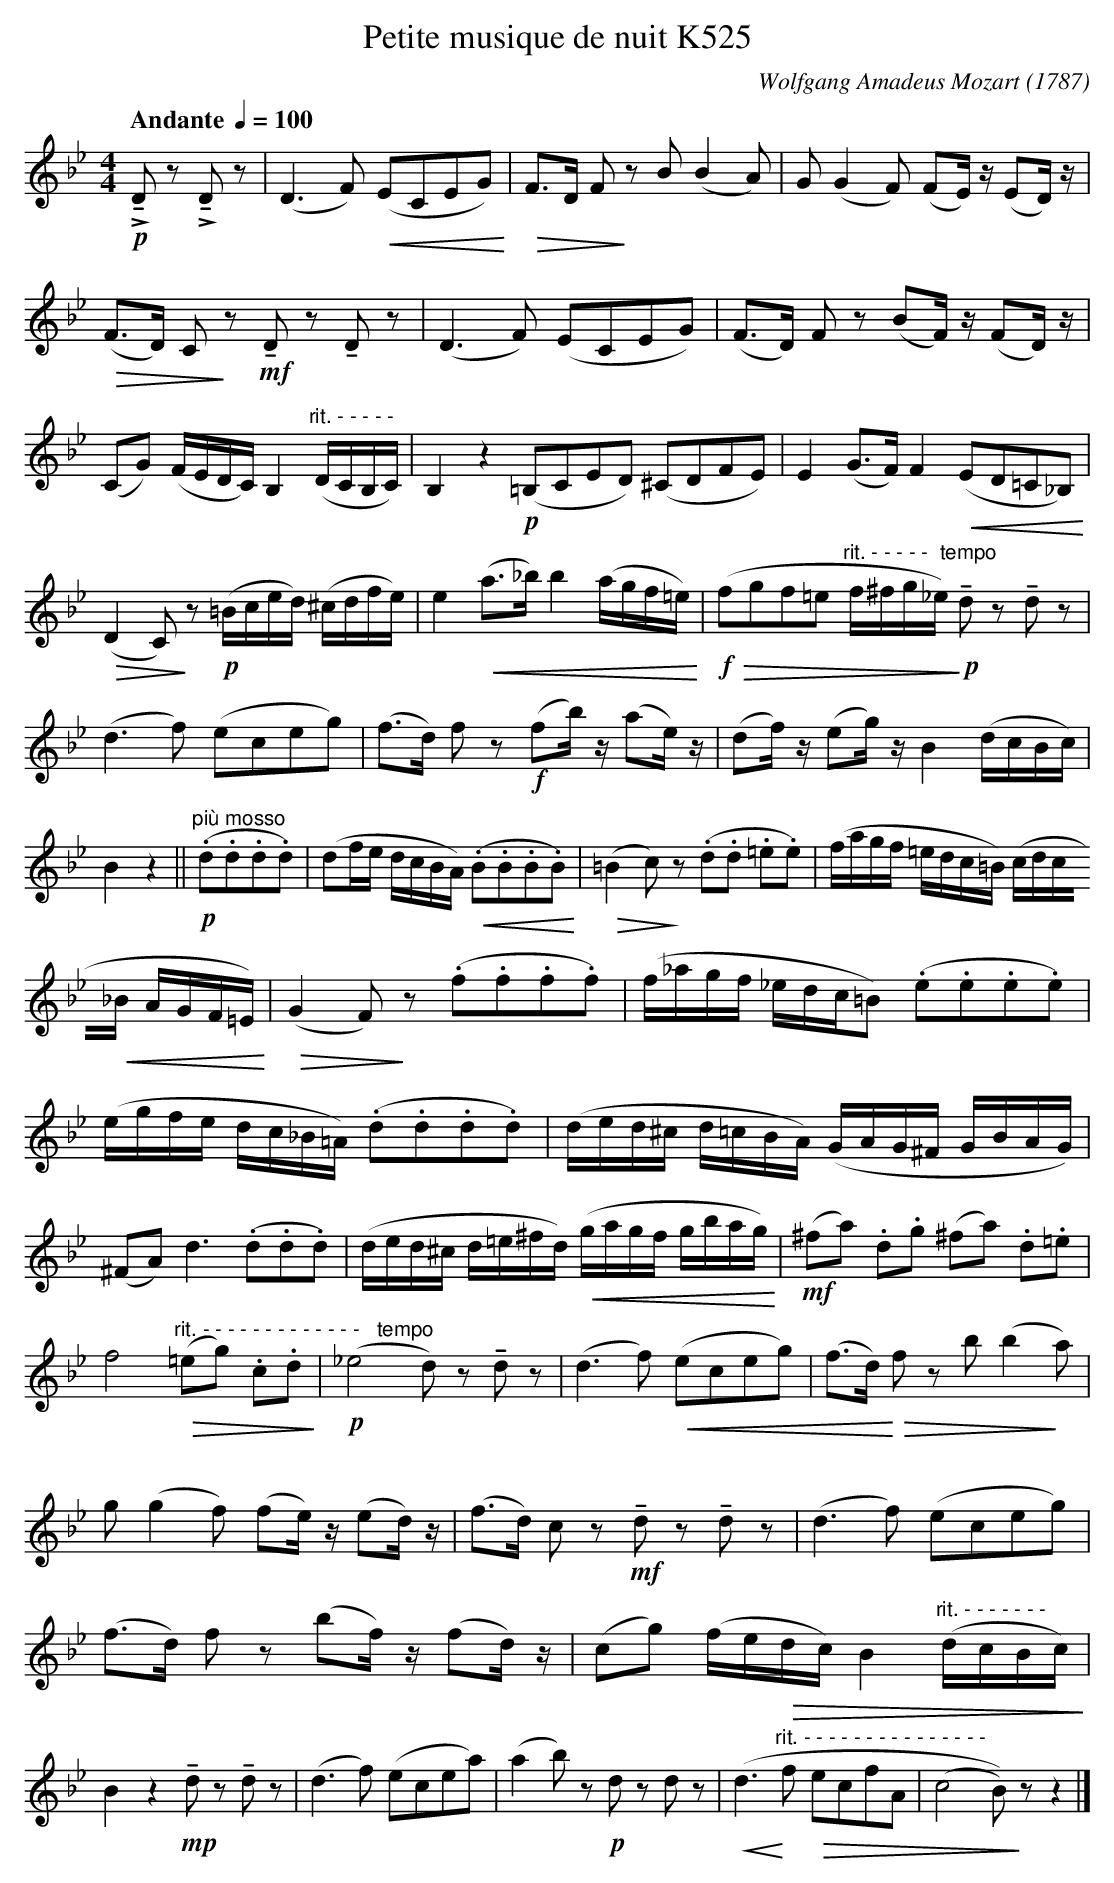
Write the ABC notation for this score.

X:1
T:Petite musique de nuit K525
C:Wolfgang Amadeus Mozart (1787)
U:T = !trill!
U:P = !fermata!% Point d'orgue
U:L = !tenuto!% Louré
U:M = !accent!% Mphasis
M:4/4
L:1/8
Q:"Andante "1/4=100
K:Bbmaj
!p!MLDz MLDz | (D3 F) !<(!(ECEG)!<)! | !>(!F>D F!>)!z B (B2 A) | G (G2 F) (FE/2) z/2 (ED/2) z/2 |\
!>(!(F>D) C!>)!z !mf! LDz LDz | (D3 F) (ECEG) | (F>D) Fz (BF/2)z/2 (FD/2)z/2 | (CG) (F/2E/2D/2C/2) B,2 "^rit. - - - - - " (D/2C/2B,/2C/2) |\
B,2 z2 !p!(=B,CED) (^CDFE) | E2 (G>F) F2 !<(!(ED=C_B,) !<)! | !>(!(D2 C)!>)!z !p!(=B/2c/2e/2d/2) (^c/2d/2f/2e/2) |\
e2 !<(!(a>_b) b2 (a/2g/2f/2=e/2) !<)! | !f!!>(! (fgf=e "^rit. - - - - -  tempo" f/2^f/2g/2_e/2) !>)!!p!Ldz Ldz | (d3 f) (eceg) | (f>d) fz !f!(fb/2)z/2 (ae/2)z/2 |\
(df/2)z/2 (eg/2)z/2 B2 (d/2c/2B/2c/2) | B2 z2 || !p! "^più mosso" (.d.d.d.d) | (df/2e/2 d/2c/2B/2A/2) !<(!(.B.B.B.B) !<)! | !>(!(=B2 c) !>)!z (.d.d .=e.e) |\
(f/2a/2g/2f/2 =e/2d/2c/2=B/2) (c/2d/2c/2!<(!_B/2 A/2G/2F/2=E/2) !<)! | !>(!(G2 F) !>)!z (.f.f.f.f) | (f/2_a/2g/2f/2 _e/2d/2c/2=B) (.e.e.e.e) |\
(e/2g/2f/2e/2 d/2c/2_B/2=A/2) (.d.d.d.d) | (d/2e/2d/2^c/2 d/2=c/2B/2A/2) (G/2A/2G/2^F/2 G/2B/2A/2G/2) | (^FA) d3 (.d.d.d) |\
(d/2e/2d/2^c/2 d/2=e/2^f/2d/2) !<(! (g/2a/2g/2f/2 g/2b/2a/2g/2) !<)! | !mf! (^fa) .d.g (^fa) .d.=e | f4 "^rit. - - - - - - - - - - - - -   tempo" !>(! (=eg) .c.d !>)! | !p!(_e4 d)z Ldz |\
(d3 f) !<(!(eceg) | (f>d) !<)! !>(! fz b (b2 !>)! a) | g (g2 f) (fe/2)z/2 (ed/2)z/2 | (f>d) cz !mf! Ldz Ldz |\
(d3 f) (eceg) | (f>d) fz (bf/2)z/2 (fd/2)z/2 | (cg) (f/2e/2!>(!d/2c/2) B2 "^rit. - - - - - - - " (d/2c/2B/2c/2) !>)! | B2 z2 !mp! Ldz Ldz |\
(d3 f) (ecea) | (a2 b)z !p!dz dz | (!<(!d3 "^rit. - - - - - - - - - - - - - - -" !<)! f !>(! ecfA | (c4 B)) !>)! z z2 |]

%%newpage
Q:"Allegro "1/4=120
K:Fmaj
|: !f!!^!f2 z.c !^!f2 z.c | (fc)fa !>!c'2 z2 | !^!b2 z.g !^!b2 z.g | (bg)(eg) !>!c2 z2 |\
!mf!!^!fz f3 (a g).f | (fe) e3 (g b).e | !^!f f3 (a g).f | (fe) e3 (g b).e |\
!<(!.f.f {f}(ed/2e/2) .f.f {a}(gf/2g/2) | .a.a {c'}(ba/2!<)!b/2) !f!c'2 z2 | !mp!(c4 d4) | {c}B2 B2 {B}A2 A2 |\
{A}G2 G2 (FE).D.E | Fz Gz Az z2 | (c4 d4) | (cB).B.B (BA).A.A |\
(AG).G.G (FE).D.E | !f! F4- F!p!(F/2E/4F/4 GE) | !f!A4- A!p!(A/2G/4A/4 BG) | cccc !<(!ddee |\
ffgg aa =b=b!<)! | !f!c'3 g (=b>g) (bg) | !f!c'3 g (=b>g) (bg) | e e2 e2 e2 e |\
d d2 d2 d2 d | =bgc'g bgc'g | =bGGG G2 z2 | !mp!(g3 (3f/2e/2d/2 c)zaz |\
fzdz gz=B,z | (e3 (3dc=B A)zfz | (e4 d2) z2 | z.g.g.g z.g.g.g |\
FzEz Gza=b | (=bc')z.a (ag)z =B | c2 z.g (c'=bag) | (ag)z.g .g.g.g.g |\
(ag)z.g (c'=bag) | (ag)z.g .g.g.g.g | (ag) z2 !f!(a3 (3g/2f/2e/2 | f2) z2 (g3 (3f/2e/2d/2 |\
e).e.f.g (a=b/2c'/2 b).a | (ag).e.g (gf).e.d | c2 z.g (c'=bag) || (ag)z.g .g.g.g.g |\
(ag)z.g (c'=bag) | (ag)z.g .g.g.g.g | (ag) z2 !f!(a3 (3g/2f/2e/2 | f2) z2 (g3 (3f/2e/2d/2 |\
e).e.f.g (a=b/2c'/2 b).a | (ag).e.g (gf).e.d | cGA=B .c.c Tdc/2d/2 | e=Bcd .e.e (fe/2f/2 |\
g)g (^g^f/2g/2 a2) z2 | A3 d c=BAG | czez cz z2 :|
